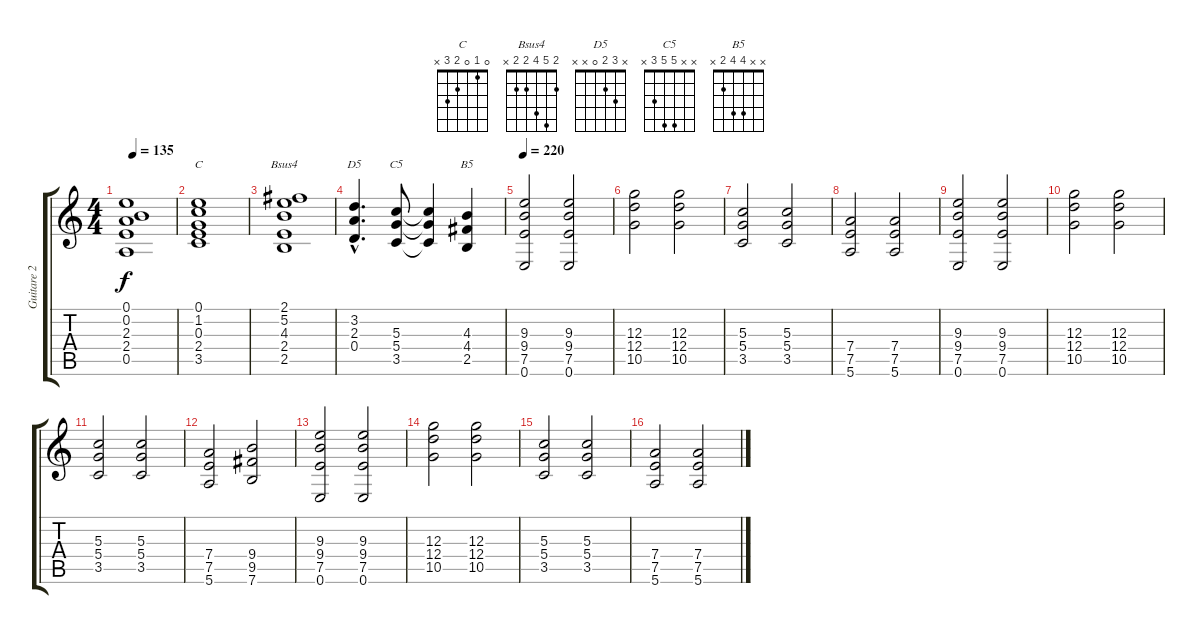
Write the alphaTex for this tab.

\track ("Guitare 2" "Guitare 2") {instrument distortionguitar}
\staff {score tabs}
\tuning (E4 B3 G3 D3 A2 E2) {hide}
\chord ("C" 0 1 0 2 3 x)
\chord ("Bsus4" 2 5 4 2 2 x)
\chord ("D5" x 3 2 0 x x)
\chord ("C5" x x 5 5 3 x)
\chord ("B5" x x 4 4 2 x)
\ts (4 4)
\tempo 135
\clef g2
\ks c
(0.1 0.2 2.3 2.4 0.5).1{dy f} |
(0.1 1.2 0.3 2.4 3.5).1{ch "C"} |
(2.1 5.2 4.3 2.4 2.5).1{ch "Bsus4"} |
(3.2{hac} 2.3{hac} 0.4{hac}).4{d ch "D5"} (5.3 5.4 3.5).8{ch "C5"} (5.3{t} 5.4{t} 3.5{t}).4 (4.3 4.4 2.5).4{ch "B5"} |
\tempo 220
(9.3 9.4 7.5 0.6).2{instrument distortionguitar} (9.3 9.4 7.5 0.6).2 |
(12.3 12.4 10.5).2 (12.3 12.4 10.5).2 |
(5.3 5.4 3.5).2 (5.3 5.4 3.5).2 |
(7.4 7.5 5.6).2 (7.4 7.5 5.6).2 |
(9.3 9.4 7.5 0.6).2 (9.3 9.4 7.5 0.6).2 |
(12.3 12.4 10.5).2 (12.3 12.4 10.5).2 |
(5.3 5.4 3.5).2 (5.3 5.4 3.5).2 |
(7.4 7.5 5.6).2 (9.4 9.5 7.6).2 |
(9.3 9.4 7.5 0.6).2 (9.3 9.4 7.5 0.6).2 |
(12.3 12.4 10.5).2 (12.3 12.4 10.5).2 |
(5.3 5.4 3.5).2 (5.3 5.4 3.5).2 |
(7.4 7.5 5.6).2 (7.4 7.5 5.6).2
